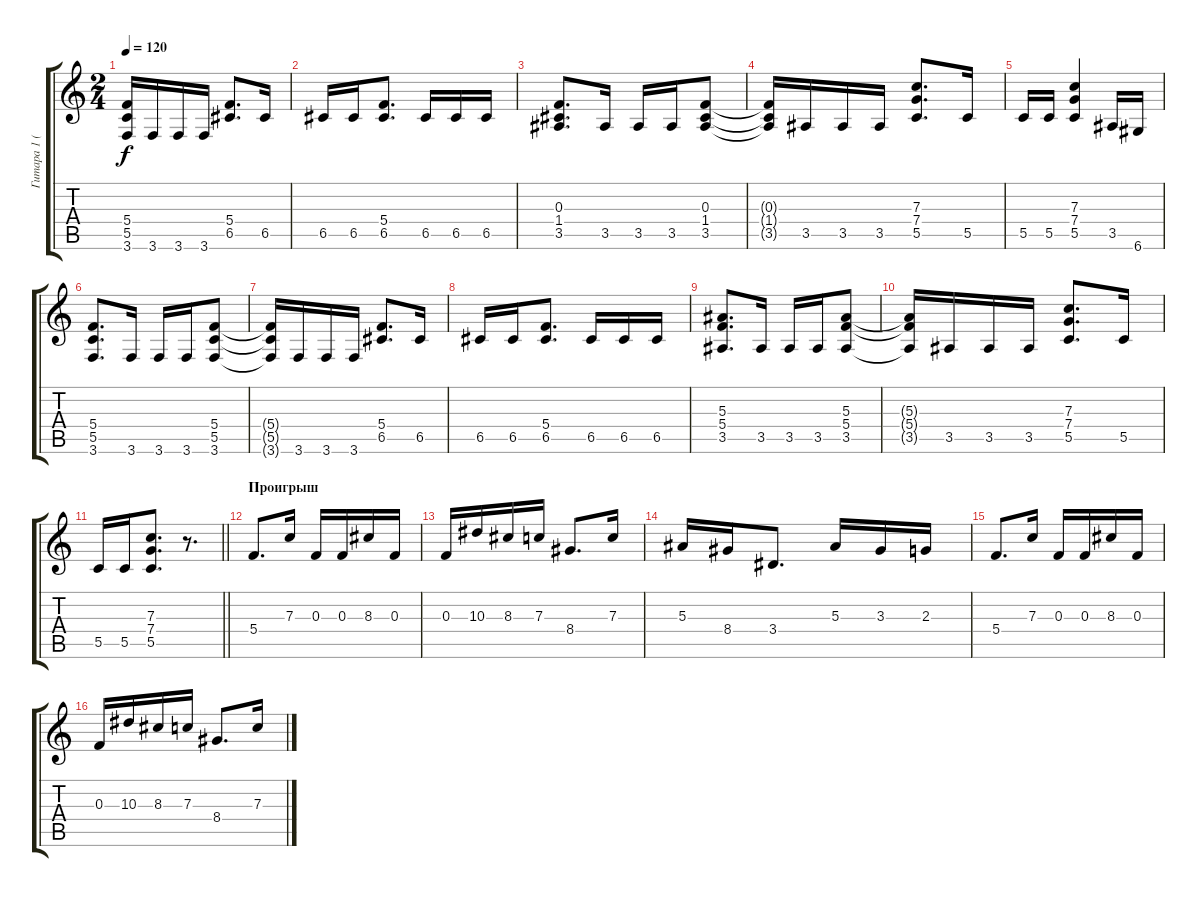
\track ("Гитара 1 (2)" "Гитара 1 (") {instrument distortionguitar}
\staff {score tabs}
\tuning (D4 A3 F3 C3 G2 D2) {hide}
\ts (2 4)
\tempo 120
\clef g2
\ks c
(5.4{t} 5.5{t} 3.6{t}).16{dy f} 3.6.16 3.6.16 3.6.16 (5.4 6.5).8{d} 6.5.16 |
6.5.16 6.5.16 (5.4 6.5).8{d} 6.5.16 6.5.16 6.5.16 |
(0.3 1.4 3.5).8{d} 3.5.16 3.5.16 3.5.16 (0.3 1.4 3.5).8 |
(0.3{t} 1.4{t} 3.5{t}).16 3.5.16 3.5.16 3.5.16 (7.3 7.4 5.5).8{d} 5.5.16 |
5.5.16 5.5.16 (7.3 7.4 5.5).4 3.5.16 6.6.16 |
(5.4 5.5 3.6).8{d} 3.6.16 3.6.16 3.6.16 (5.4 5.5 3.6).8 |
(5.4{t} 5.5{t} 3.6{t}).16 3.6.16 3.6.16 3.6.16 (5.4 6.5).8{d} 6.5.16 |
6.5.16 6.5.16 (5.4 6.5).8{d} 6.5.16 6.5.16 6.5.16 |
(5.3 5.4 3.5).8{d} 3.5.16 3.5.16 3.5.16 (5.3 5.4 3.5).8 |
(5.3{t} 5.4{t} 3.5{t}).16 3.5.16 3.5.16 3.5.16 (7.3 7.4 5.5).8{d} 5.5.16 |
\barLineRight lightlight
5.5.16 5.5.16 (7.3 7.4 5.5).8{d} r.8{d} |
\section ("" "Проигрыш")
5.4.8{d} 7.3.16 0.3.16 0.3.16 8.3.16 0.3.16 |
0.3.16 10.3.16 8.3.16 7.3.16 8.4.8{d} 7.3.16 |
5.3.16 8.4.16 3.4.8{d} 5.3.16 3.3.16 2.3.16 |
5.4.8{d} 7.3.16 0.3.16 0.3.16 8.3.16 0.3.16 |
0.3.16 10.3.16 8.3.16 7.3.16 8.4.8{d} 7.3.16
